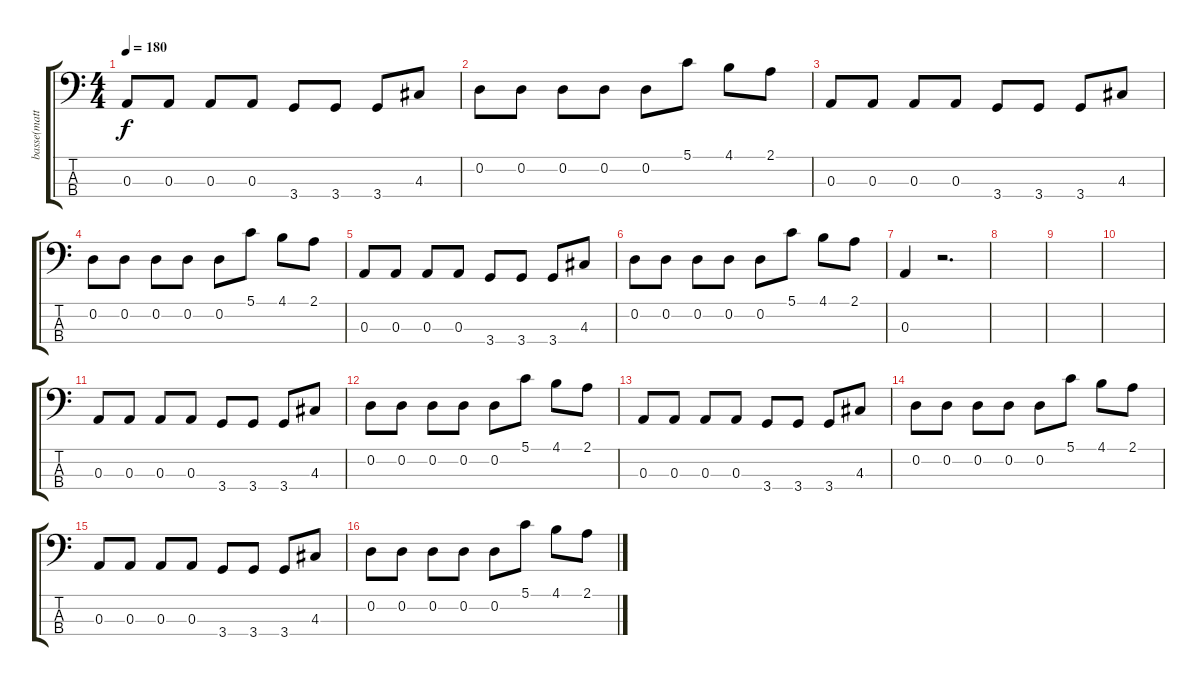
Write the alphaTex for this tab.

\track ("basse(matt)" "basse(matt") {instrument electricbasspick}
\staff {score tabs}
\tuning (G2 D2 A1 E1) {hide}
\ts (4 4)
\tempo 180
\clef f4
\ks c
0.3.8{dy f} 0.3.8 0.3.8 0.3.8 3.4.8 3.4.8 3.4.8 4.3.8 |
0.2.8 0.2.8 0.2.8 0.2.8 0.2.8 5.1.8 4.1.8 2.1.8 |
0.3.8 0.3.8 0.3.8 0.3.8 3.4.8 3.4.8 3.4.8 4.3.8 |
0.2.8 0.2.8 0.2.8 0.2.8 0.2.8 5.1.8 4.1.8 2.1.8 |
0.3.8 0.3.8 0.3.8 0.3.8 3.4.8 3.4.8 3.4.8 4.3.8 |
0.2.8 0.2.8 0.2.8 0.2.8 0.2.8 5.1.8 4.1.8 2.1.8 |
0.3.4 r.2{d} |
|
|
|
0.3.8 0.3.8 0.3.8 0.3.8 3.4.8 3.4.8 3.4.8 4.3.8 |
0.2.8 0.2.8 0.2.8 0.2.8 0.2.8 5.1.8 4.1.8 2.1.8 |
0.3.8 0.3.8 0.3.8 0.3.8 3.4.8 3.4.8 3.4.8 4.3.8 |
0.2.8 0.2.8 0.2.8 0.2.8 0.2.8 5.1.8 4.1.8 2.1.8 |
0.3.8 0.3.8 0.3.8 0.3.8 3.4.8 3.4.8 3.4.8 4.3.8 |
0.2.8 0.2.8 0.2.8 0.2.8 0.2.8 5.1.8 4.1.8 2.1.8
